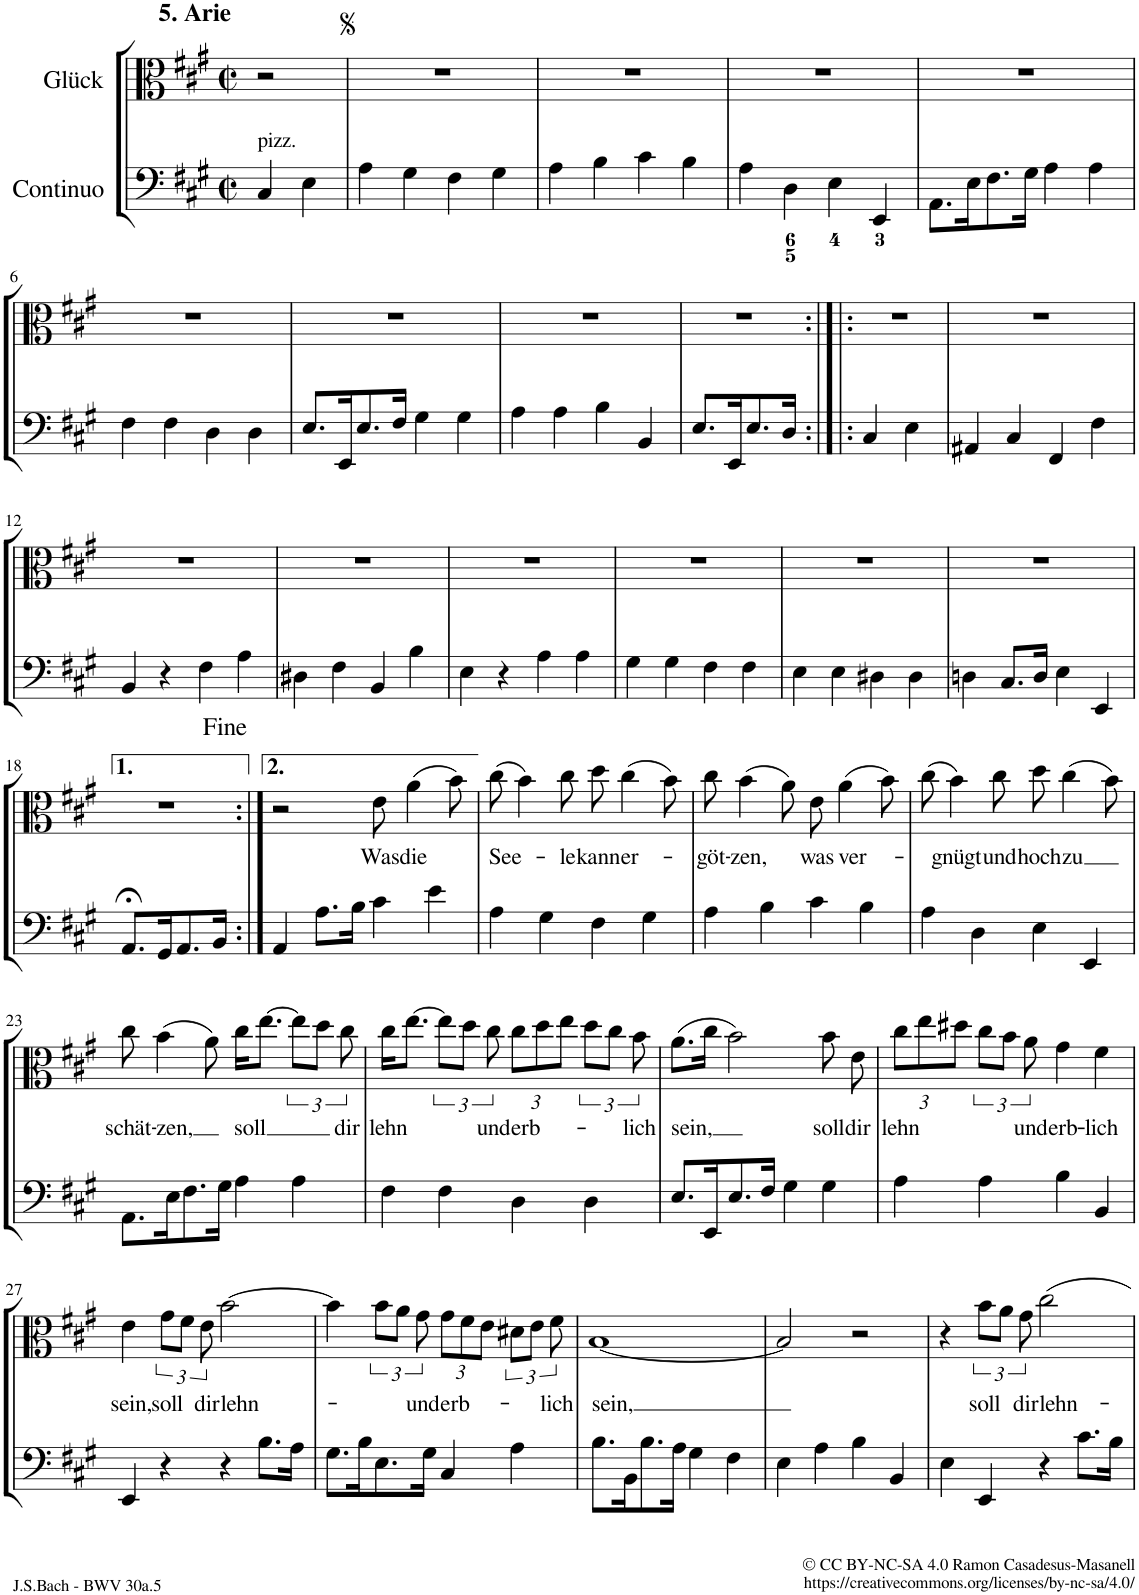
**kern	**kern	**text
*part2	*part1	*part1
*staff2	*staff1	*staff1
*I"Continuo	*I"Glück	*
*clefF4	*clefC3	*
*k[f#c#g#]	*k[f#c#g#]	*
*M2/2	*M2/2	*
*met(c|)	*met(c|)	*
=1	=1	=1
!	!LO:TX:a:B:t=5. Arie	!
!LO:TX:a:t=pizz.	!	!
4C#/	2r	.
4E\	.	.
=2	=2	=2
4A\	1r	.
4G#\	.	.
4F#\	.	.
4G#\	.	.
=3	=3	=3
4A\	1r	.
4B\	.	.
4c#\	.	.
4B\	.	.
=4	=4	=4
4A\	1r	.
4D\	.	.
4E\	.	.
4EE/	.	.
=5	=5	=5
8.AA\L	1r	.
16E\K	.	.
8.F#\	.	.
16G#\Jk	.	.
4A\	.	.
4A\	.	.
!!LO:LB:g=z
=6	=6	=6
4F#\	1r	.
4F#\	.	.
4D\	.	.
4D\	.	.
=7	=7	=7
8.E/L	1r	.
16EE/K	.	.
8.E/	.	.
16F#/Jk	.	.
4G#\	.	.
4G#\	.	.
=8	=8	=8
4A\	1r	.
4A\	.	.
4B\	.	.
4BB/	.	.
=9	=9	=9
8.E/L	1r	.
16EE/K	.	.
8.E/	.	.
16D/Jk	.	.
2ryy	.	.
=10:|!|:	=10:|!|:	=10:|!|:
4C#/	1r	.
4E\	.	.
2ryy	.	.
=11	=11	=11
4AA#X/	1r	.
4C#/	.	.
4FF#/	.	.
4F#\	.	.
!!LO:LB:g=z
=12	=12	=12
4BB/	1r	.
4r	.	.
4F#\	.	.
4A\	.	.
=13	=13	=13
4D#X\	1r	.
4F#\	.	.
4BB/	.	.
4B\	.	.
=14	=14	=14
4E\	1r	.
4r	.	.
4A\	.	.
4A\	.	.
=15	=15	=15
4G#\	1r	.
4G#\	.	.
4F#\	.	.
4F#\	.	.
=16	=16	=16
4E\	1r	.
4E\	.	.
4D#X\	.	.
4D#\	.	.
=17	=17	=17
4Dn\	1r	.
8.C#/L	.	.
16D/Jk	.	.
4E\	.	.
4EE/	.	.
!!LO:LB:g=z
=18	=18	=18
8.AA;</L	1r	.
16GG#/K	.	.
8.AA/	.	.
16BB/Jk	.	.
2ryy	.	.
=19:|!	=19:|!	=19:|!
4AA/	2r	.
8.A\L	.	.
16B\Jk	.	.
!	!	!LO:LY:b
4c#\	8e\	Was
!	!	!LO:LY:b
.	(4a\	die
4e\	.	.
.	8b\)	.
=20	=20	=20
!	!	!LO:LY:b
4A\	(8cc#\	See-
.	4b\)	.
4G#\	.	.
!	!	!LO:LY:b
.	8cc#\	-le
!	!	!LO:LY:b
4F#\	8dd\	kann
!	!	!LO:LY:b
.	(4cc#\	er-
4G#\	.	.
.	8b\)	.
=21	=21	=21
!	!	!LO:LY:b
4A\	8cc#\	-göt-
!	!	!LO:LY:b
.	(4b\	-zen,
4B\	.	.
.	8a\)	.
!	!	!LO:LY:b
4c#\	8e\	was
!	!	!LO:LY:b
.	(4a\	ver-
4B\	.	.
.	8b\)	.
=22	=22	=22
4A\	(8cc#\	.
!	!	!LO:LY:b
.	4b\)	-gnügt
4D\	.	.
!	!	!LO:LY:b
.	8cc#\	und
!	!	!LO:LY:b
4E\	8dd\	hoch
!	!	!LO:LY:b
.	(4cc#\	zu
4EE/	.	.
.	8b\)	.
!!LO:LB:g=z
=23	=23	=23
!	!	!LO:LY:b
8.AA\L	8cc#\	schät-
!	!	!LO:LY:b
.	(4b\	-zen,
16E\K	.	.
8.F#\	.	.
.	8a\)	.
16G#\Jk	.	.
!	!	!LO:LY:b
4A\	16cc#\KL	soll
.	[8.ee\J	.
4A\	12ee\L]	.
.	12dd\J	.
!	!	!LO:LY:b
.	12cc#\	dir
=24	=24	=24
!	!	!LO:LY:b
4F#\	16cc#\KL	lehn
.	[8.ee\J	.
4F#\	12ee\L]	.
.	12dd\J	.
!	!	!LO:LY:b
.	12cc#\	und
*	*Xbrackettup	*
!	!	!LO:LY:b
4D\	12cc#\L	erb-
.	12dd\	.
.	12ee\J	.
*	*brackettup	*
4D\	12dd\L	.
.	12cc#\J	.
!	!	!LO:LY:b
.	12b\	-lich
=25	=25	=25
!	!	!LO:LY:b
8.E/L	(8.a\L	sein,
16EE/K	16cc#\Jk	.
8.E/	2b\)	.
16F#/Jk	.	.
4G#\	.	.
!	!	!LO:LY:b
4G#\	8b\	soll
!	!	!LO:LY:b
.	8e\	dir
=26	=26	=26
*	*Xbrackettup	*
!	!	!LO:LY:b
4A\	12cc#\L	lehn
.	12ee\	.
.	12dd#X\J	.
*	*brackettup	*
4A\	12cc#\L	.
.	12b\J	.
!	!	!LO:LY:b
.	12a\	-und
!	!	!LO:LY:b
4B\	4g#\	erb-
!	!	!LO:LY:b
4BB/	4f#\	-lich
!!LO:LB:g=z
=27	=27	=27
!	!	!LO:LY:b
4EE/	4e\	sein,
!	!	!LO:LY:b
4r	12g#\L	soll
.	12f#\J	.
!	!	!LO:LY:b
.	12e\	dir
!	!	!LO:LY:b
4r	[2b\	lehn-
8.B\L	.	.
16A\Jk	.	.
=28	=28	=28
8.G#\L	4b\]	.
16B\K	.	.
8.E\	12b\L	.
.	12a\J	.
!	!	!LO:LY:b
.	12g#\	-und
16G#\Jk	.	.
*	*Xbrackettup	*
!	!	!LO:LY:b
4C#/	12g#\L	erb-
.	12f#\	.
.	12e\J	.
*	*brackettup	*
4A\	12d#X\L	.
.	12e\J	.
!	!	!LO:LY:b
.	12f#\	-lich
=29	=29	=29
!	!	!LO:LY:b
8.B\L	[<1B	sein,
16BB\K	.	.
8.B\	.	.
16A\Jk	.	.
4G#\	.	.
4F#\	.	.
=30	=30	=30
4E\	2B/]	.
4A\	.	.
4B\	2r	.
4BB/	.	.
=31	=31	=31
4E\	4r	.
!	!	!LO:LY:b
4EE/	12b\L	soll
.	12a\J	.
!	!	!LO:LY:b
.	12g#\	dir
!	!	!LO:LY:b
4r	2cc#\	lehn-
8.c#\L	.	.
16B\Jk	.	.
=	=	=
*-	*-	*-
